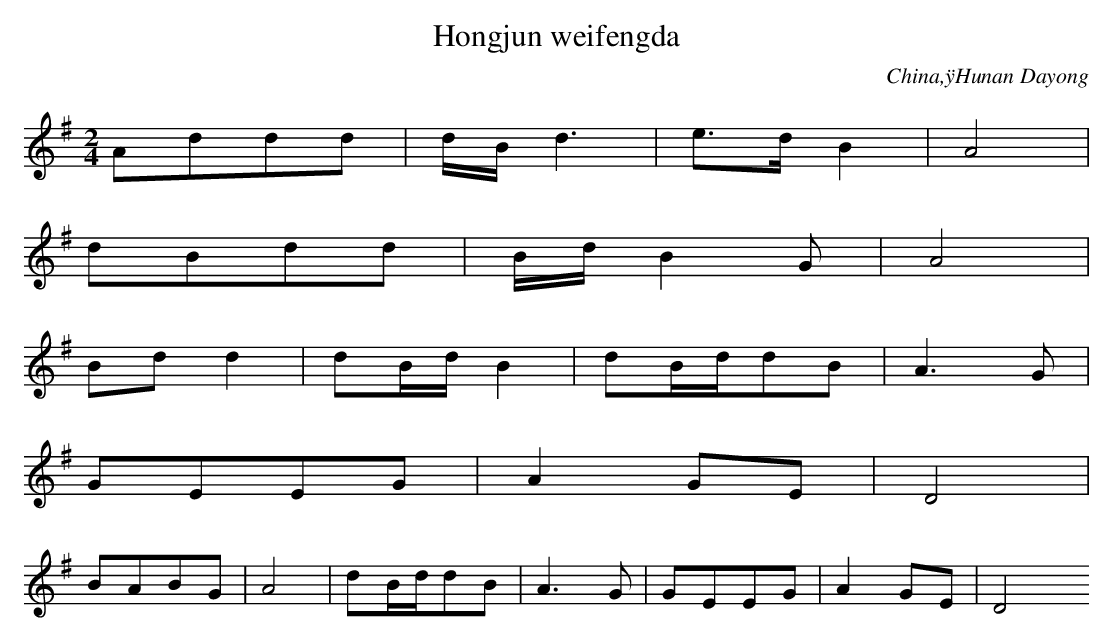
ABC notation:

X:1
T: Hongjun weifengda
O: China,ÿHunan Dayong
M: 2/4
L: 1/16
K: G
A2d2d2d2 | dBd6 | e3dB4 | A8 |
d2B2d2d2 | BdB4G2 | A8 |
B2d2d4 | d2BdB4 | d2Bdd2B2 | A6G2 |
G2E2E2G2 | A4G2E2 | D8 |
B2A2B2G2 | A8 | d2Bdd2B2 | A6G2 | G2E2E2G2 | A4G2E2 | D8
